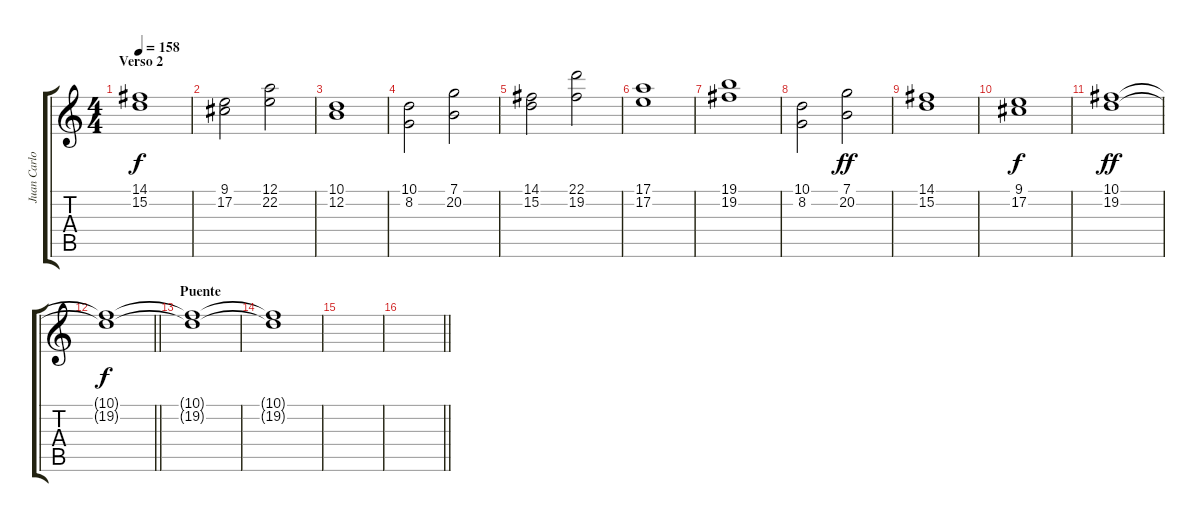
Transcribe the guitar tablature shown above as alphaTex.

\track ("Juan Carlos" "Juan Carlo") {instrument rockorgan}
\staff {score tabs}
\tuning (E4 B3 G3 D3 A2 E2) {hide}
\ts (4 4)
\section ("" "Verso 2")
\tempo 158
\clef g2
\ks c
(14.1 15.2).1{dy f volume 10} |
(9.1 17.2).2 (12.1 22.2).2 |
(10.1 12.2).1 |
(10.1 8.2).2 (7.1 20.2).2 |
(14.1 15.2).2 (22.1 19.2).2 |
(17.1 17.2).1 |
(19.1 19.2).1 |
(10.1 8.2).2 (7.1 20.2).2{dy ff} |
(14.1 15.2).1 |
(9.1 17.2).1{dy f} |
(10.1 19.2).1{dy ff} |
\barLineRight lightlight
(10.1{t} 19.2{t}).1{dy f volume 0} |
\section ("" "Puente")
(10.1{t} 19.2{t}).1 |
(10.1{t} 19.2{t}).1 |
|
\barLineRight lightlight
